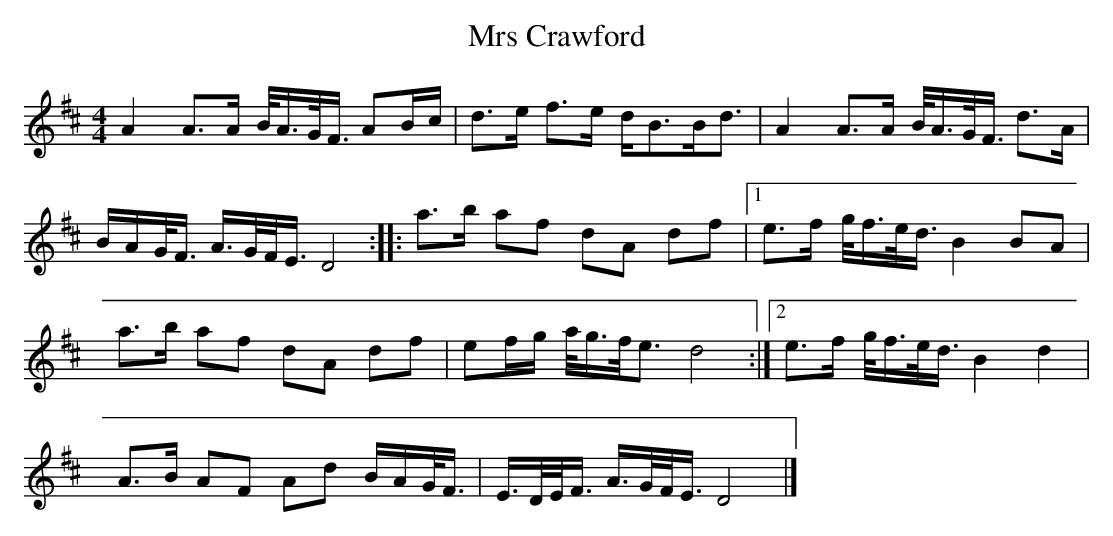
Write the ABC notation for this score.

X:1
T:Mrs Crawford
M:4/4
L:1/8
K:D
A2 A>A B/<A/G/<F/ AB/c/|d>e f>e d<BB<d|A2 A>A B/<A/G/<F/ d>A|
B/A/G/<F/ A/>G/F/<E/ D4::a>b af dA df|1 e>f g/<f/e/<d/ B2 BA|
a>b af dA df|ef/g/ a/<g/f/<e d4:|2 e>f g/<f/e/<d/ B2 d2|
A>B AF Ad B/A/G/<F/|E/>D/E/<F/  A/>G/F/<E/ D4|]
